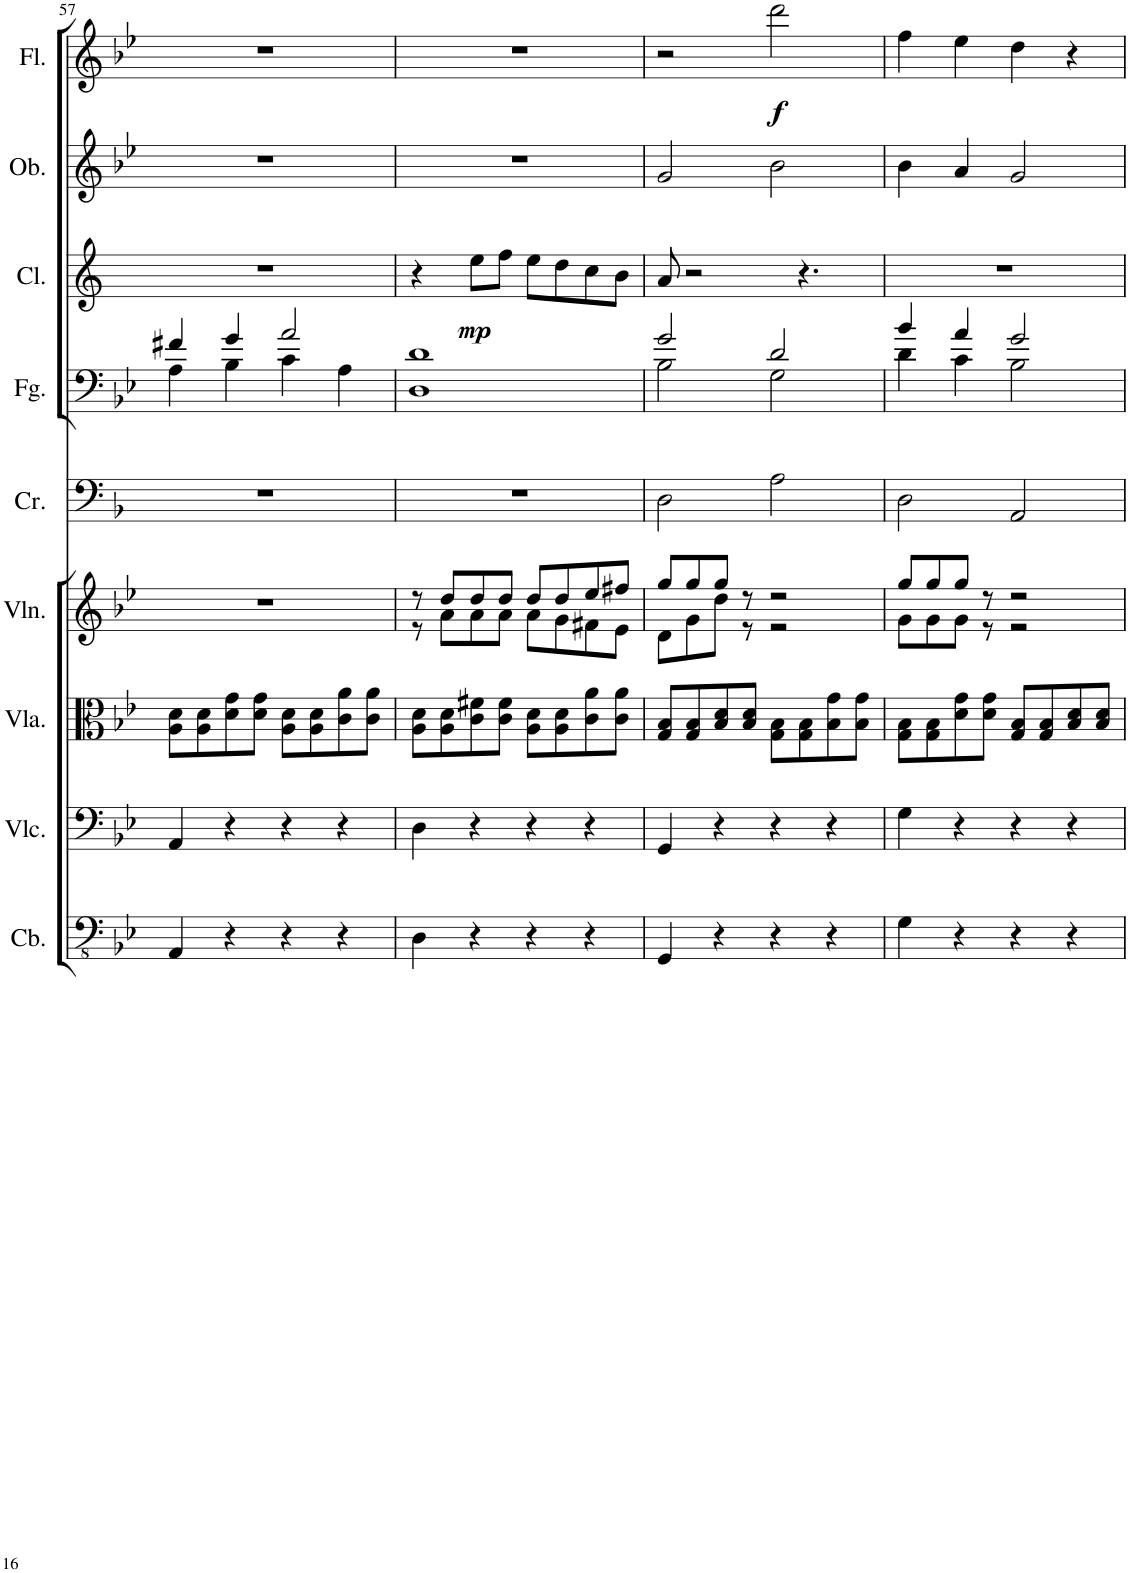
**kern	**kern	**kern	**kern	**kern	**kern	**kern	**dynam	**kern	**kern	**dynam
*part9	*part8	*part7	*part6	*part5	*part4	*part3	*part3	*part2	*part1	*part1
*staff9	*staff8	*staff7	*staff6	*staff5	*staff4	*staff3	*staff3	*staff2	*staff1	*staff1
*I"Contrebasse	*I"Violoncello	*I"Viola	*I"Violino	*I"Corno in Fa	*I"Fagotto	*I"Clarinetto Soprano in Sib	*	*I"Oboe	*I"Flauto in Do	*
*I'Cb.	*I'Vlc.	*I'Vla.	*I'Vln.	*I'Cr.	*I'Fg.	*I'Cl.	*	*I'Ob.	*I'Fl.	*
!!LO:PB:g=z
*clefFv4	*clefF4	*clefC3	*clefG2	*clefF4	*clefF4	*clefG2	*	*clefG2	*clefG2	*
*Trd7c12	*	*	*	*Trd4c7	*	*Trd1c2	*	*	*	*
*k[b-e-]	*k[b-e-]	*k[b-e-]	*k[b-e-]	*k[b-]	*k[b-e-]	*k[]	*	*k[b-e-]	*k[b-e-]	*
*M2/2	*M2/2	*M2/2	*M2/2	*M2/2	*M2/2	*M2/2	*	*M2/2	*M2/2	*
=57	=57	=57	=57	=57	=57	=57	=57	=57	=57	=57
*	*	*	*	*	*^	*	*	*	*	*
4AAA/	4AA/	8A\ 8d\L	1r	1r	4f#X/	4A\	1r	.	1r	1r	.
.	.	8A\ 8d\	.	.	.	.	.	.	.	.	.
4r	4r	8d\ 8g\	.	.	4g/	4B-\	.	.	.	.	.
.	.	8d\ 8g\J	.	.	.	.	.	.	.	.	.
4r	4r	8A\ 8d\L	.	.	2a/	4c\	.	.	.	.	.
.	.	8A\ 8d\	.	.	.	.	.	.	.	.	.
4r	4r	8c\ 8a\	.	.	.	4A\	.	.	.	.	.
.	.	8c\ 8a\J	.	.	.	.	.	.	.	.	.
=58	=58	=58	=58	=58	=58	=58	=58	=58	=58	=58	=58
*	*	*	*^	*	*	*	*	*	*	*	*
4DD\	4D\	8A\ 8d\L	8r	8r	1r	1d	1D	4r	.	1r	1r	.
.	.	8A\ 8d\	8dd/L	8a\L	.	.	.	.	.	.	.	.
!	!	!	!	!	!	!	!	!	!LO:DY:b	!	!	!
4r	4r	8c\ 8f#X\	8dd/	8a\	.	.	.	8ee\L	mp	.	.	.
.	.	8c\ 8f#\J	8dd/J	8a\J	.	.	.	8ff\J	.	.	.	.
4r	4r	8A\ 8d\L	8dd/L	8a\L	.	.	.	8ee\L	.	.	.	.
.	.	8A\ 8d\	8dd/	8g\	.	.	.	8dd\	.	.	.	.
4r	4r	8c\ 8a\	8ee-/	8f#X\	.	.	.	8cc\	.	.	.	.
.	.	8c\ 8a\J	8ff#X/J	8e-\J	.	.	.	8b\J	.	.	.	.
=59	=59	=59	=59	=59	=59	=59	=59	=59	=59	=59	=59	=59
4GGG/	4GG/	8G/ 8B-/L	8gg/L	8d\L	2D\	2g/	2B-\	8a/	.	2g/	2r	.
.	.	8G/ 8B-/	8gg/	8g\	.	.	.	2r	.	.	.	.
4r	4r	8B-/ 8d/	8gg/J	8dd\J	.	.	.	.	.	.	.	.
.	.	8B-/ 8d/J	8r	8r	.	.	.	.	.	.	.	.
!	!	!	!	!	!	!	!	!	!	!	!	!LO:DY:b
4r	4r	8G\ 8B-\L	2r	2r	2A\	2d/	2G\	.	.	2b-\	2ddd\	f
.	.	8G\ 8B-\	.	.	.	.	.	4.r	.	.	.	.
4r	4r	8B-\ 8g\	.	.	.	.	.	.	.	.	.	.
.	.	8B-\ 8g\J	.	.	.	.	.	.	.	.	.	.
=60	=60	=60	=60	=60	=60	=60	=60	=60	=60	=60	=60	=60
4GG\	4G\	8G\ 8B-\L	8gg/L	8g\L	2D\	4b-/	4d\	1r	.	4b-\	4ff\	.
.	.	8G\ 8B-\	8gg/	8g\	.	.	.	.	.	.	.	.
4r	4r	8d\ 8g\	8gg/J	8g\J	.	4a/	4c\	.	.	4a/	4ee-\	.
.	.	8d\ 8g\J	8r	8r	.	.	.	.	.	.	.	.
4r	4r	8G/ 8B-/L	2r	2r	2AA/	2g/	2B-\	.	.	2g/	4dd\	.
.	.	8G/ 8B-/	.	.	.	.	.	.	.	.	.	.
4r	4r	8B-/ 8d/	.	.	.	.	.	.	.	.	4r	.
.	.	8B-/ 8d/J	.	.	.	.	.	.	.	.	.	.
*	*	*	*v	*v	*	*v	*v	*	*	*	*	*
=	=	=	=	=	=	=	=	=	=	=
*-	*-	*-	*-	*-	*-	*-	*-	*-	*-	*-
